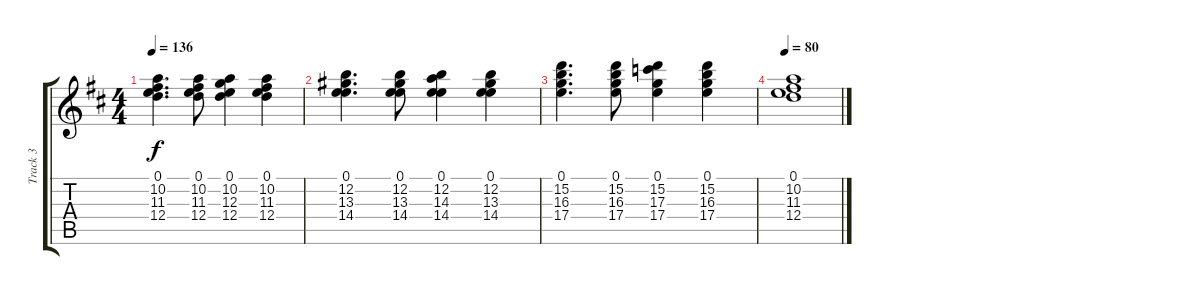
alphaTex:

\track ("Track 3" "Track 3") {instrument electricguitarjazz}
\staff {score tabs}
\tuning (E4 B3 G3 D3 A2 E2) {hide}
\ts (4 4)
\tempo 136
\clef g2
\ks d
(0.1 10.2 11.3 12.4).4{d dy f} (0.1 10.2 11.3 12.4).8 (0.1 10.2 12.3 12.4).4 (0.1 10.2 11.3 12.4).4 |
(0.1 12.2 13.3 14.4).4{d} (0.1 12.2 13.3 14.4).8 (0.1 12.2 14.3 14.4).4 (0.1 12.2 13.3 14.4).4 |
(0.1 15.2 16.3 17.4).4{d} (0.1 15.2 16.3 17.4).8 (0.1 15.2 17.3 17.4).4 (0.1 15.2 16.3 17.4).4 |
\tempo 80
(0.1 10.2 11.3 12.4).1
